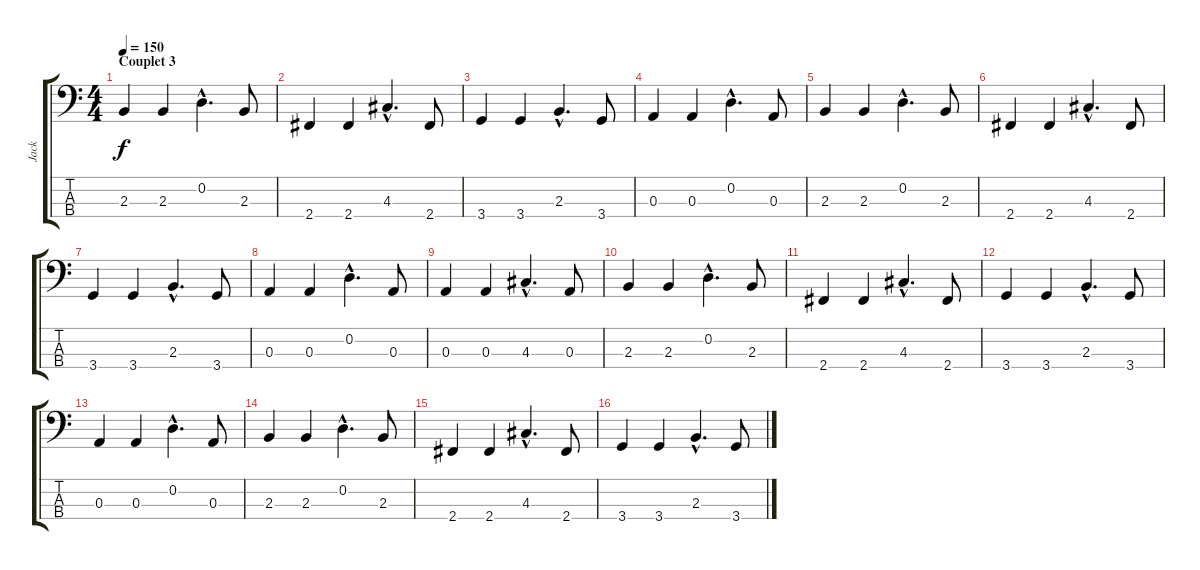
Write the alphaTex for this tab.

\track ("Jack" "Jack") {instrument electricbassfinger}
\staff {score tabs}
\tuning (G2 D2 A1 E1) {hide}
\ts (4 4)
\section ("" "Couplet 3")
\tempo 150
\clef f4
\ks c
2.3.4{dy f} 2.3.4 0.2{hac}.4{d} 2.3.8 |
2.4.4 2.4.4 4.3{hac}.4{d} 2.4.8 |
3.4.4 3.4.4 2.3{hac}.4{d} 3.4.8 |
0.3.4 0.3.4 0.2{hac}.4{d} 0.3.8 |
2.3.4 2.3.4 0.2{hac}.4{d} 2.3.8 |
2.4.4 2.4.4 4.3{hac}.4{d} 2.4.8 |
3.4.4 3.4.4 2.3{hac}.4{d} 3.4.8 |
0.3.4 0.3.4 0.2{hac}.4{d} 0.3.8 |
0.3.4 0.3.4 4.3{hac}.4{d} 0.3.8 |
2.3.4 2.3.4 0.2{hac}.4{d} 2.3.8 |
2.4.4 2.4.4 4.3{hac}.4{d} 2.4.8 |
3.4.4 3.4.4 2.3{hac}.4{d} 3.4.8 |
0.3.4 0.3.4 0.2{hac}.4{d} 0.3.8 |
2.3.4 2.3.4 0.2{hac}.4{d} 2.3.8 |
2.4.4 2.4.4 4.3{hac}.4{d} 2.4.8 |
3.4.4 3.4.4 2.3{hac}.4{d} 3.4.8
